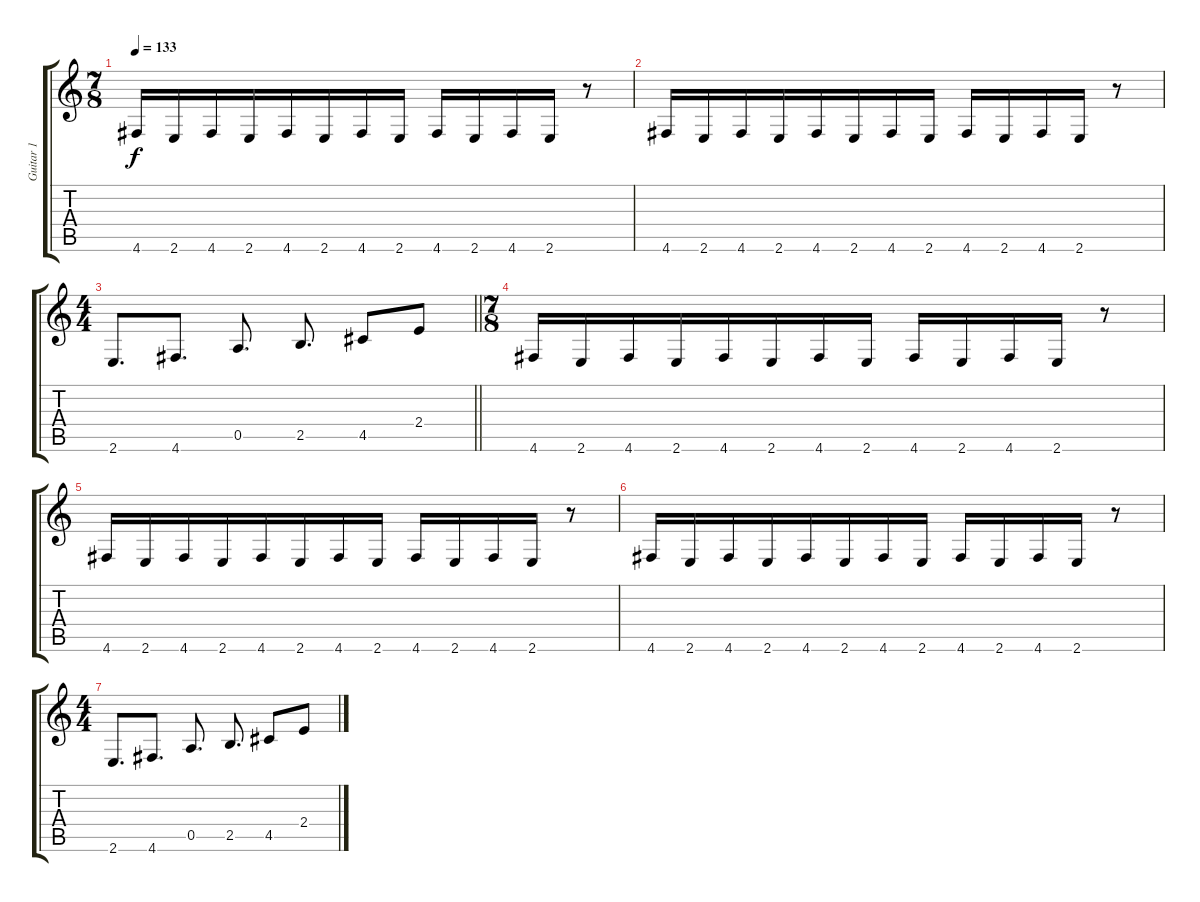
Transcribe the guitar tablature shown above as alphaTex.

\track ("Guitar 1" "Guitar 1") {instrument distortionguitar}
\staff {score tabs}
\tuning (E4 B3 G3 D3 A2 D2) {hide}
\ts (7 8)
\tempo 133
\clef g2
\ks c
4.6.16{dy f} 2.6.16 4.6.16 2.6.16 4.6.16 2.6.16 4.6.16 2.6.16 4.6.16 2.6.16 4.6.16 2.6.16 r.8 |
4.6.16 2.6.16 4.6.16 2.6.16 4.6.16 2.6.16 4.6.16 2.6.16 4.6.16 2.6.16 4.6.16 2.6.16 r.8 |
\ts (4 4)
\barLineRight lightlight
2.6.8{d} 4.6.8{d} 0.5.8{d} 2.5.8{d} 4.5.8 2.4.8 |
\ts (7 8)
4.6.16 2.6.16 4.6.16 2.6.16 4.6.16 2.6.16 4.6.16 2.6.16 4.6.16 2.6.16 4.6.16 2.6.16 r.8 |
4.6.16 2.6.16 4.6.16 2.6.16 4.6.16 2.6.16 4.6.16 2.6.16 4.6.16 2.6.16 4.6.16 2.6.16 r.8 |
4.6.16 2.6.16 4.6.16 2.6.16 4.6.16 2.6.16 4.6.16 2.6.16 4.6.16 2.6.16 4.6.16 2.6.16 r.8 |
\ts (4 4)
2.6.8{d} 4.6.8{d} 0.5.8{d} 2.5.8{d} 4.5.8 2.4.8
